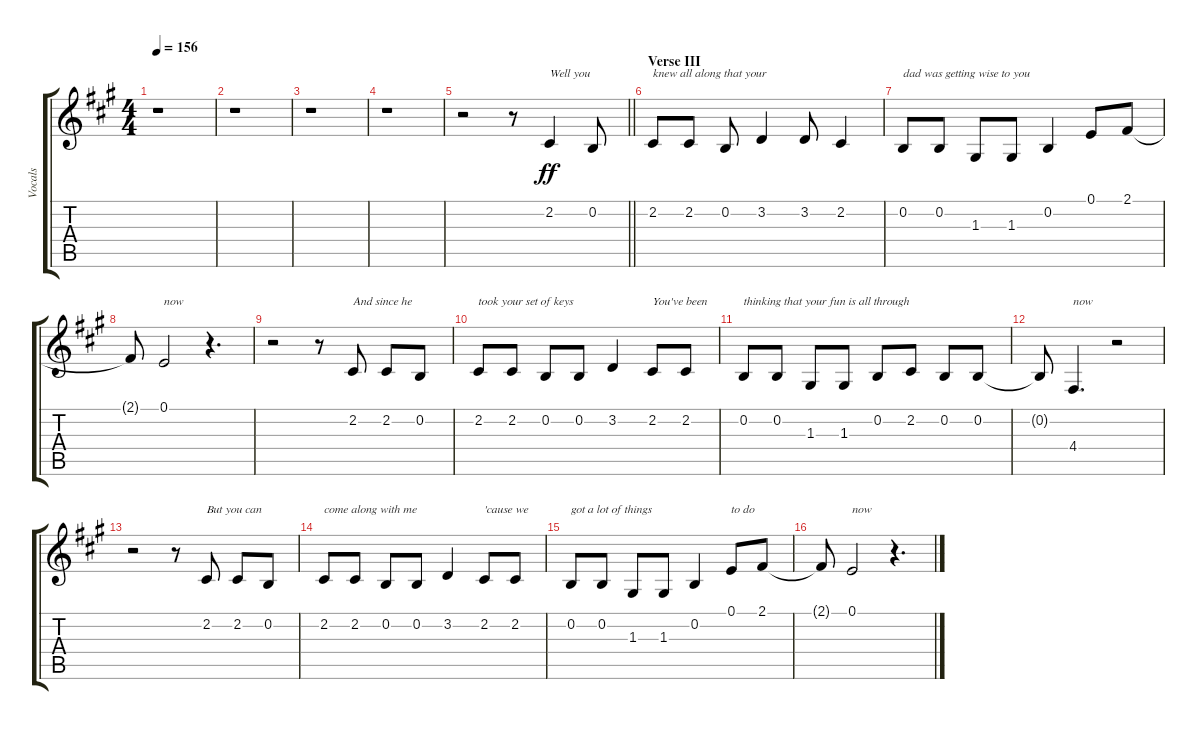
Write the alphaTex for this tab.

\track ("Vocals" "Vocals") {instrument altosax}
\staff {score tabs}
\tuning (E4 B3 G3 D3 A2 E2) {hide}
\ts (4 4)
\tempo 156
\clef g2
\ks a
r.1{dy ff} |
r.1 |
r.1 |
r.1 |
\barLineRight lightlight
r.2 r.8 2.2.4{txt "Well you"} 0.2.8 |
\section ("" "Verse III")
2.2.8{txt "knew all along that your"} 2.2.8 0.2.8 3.2.4 3.2.8 2.2.4 |
0.2.8{txt "dad was getting wise to you"} 0.2.8 1.3.8 1.3.8 0.2.4 0.1.8 2.1.8 |
2.1{t}.8 0.1.2{txt "now"} r.4{d} |
r.2 r.8 2.2.8{txt "And since he"} 2.2.8 0.2.8 |
2.2.8{txt "took your set of keys"} 2.2.8 0.2.8 0.2.8 3.2.4 2.2.8{txt "You've been"} 2.2.8 |
0.2.8{txt "thinking that your fun is all through"} 0.2.8 1.3.8 1.3.8 0.2.8 2.2.8 0.2.8 0.2.8 |
0.2{t}.8 4.4.4{d txt "now"} r.2 |
r.2 r.8 2.2.8{txt "But you can"} 2.2.8 0.2.8 |
2.2.8{txt "come along with me"} 2.2.8 0.2.8 0.2.8 3.2.4 2.2.8{txt "'cause we"} 2.2.8 |
0.2.8{txt "got a lot of things"} 0.2.8 1.3.8 1.3.8 0.2.4 0.1.8{txt "to do"} 2.1.8 |
2.1{t}.8 0.1.2{txt "now"} r.4{d}
